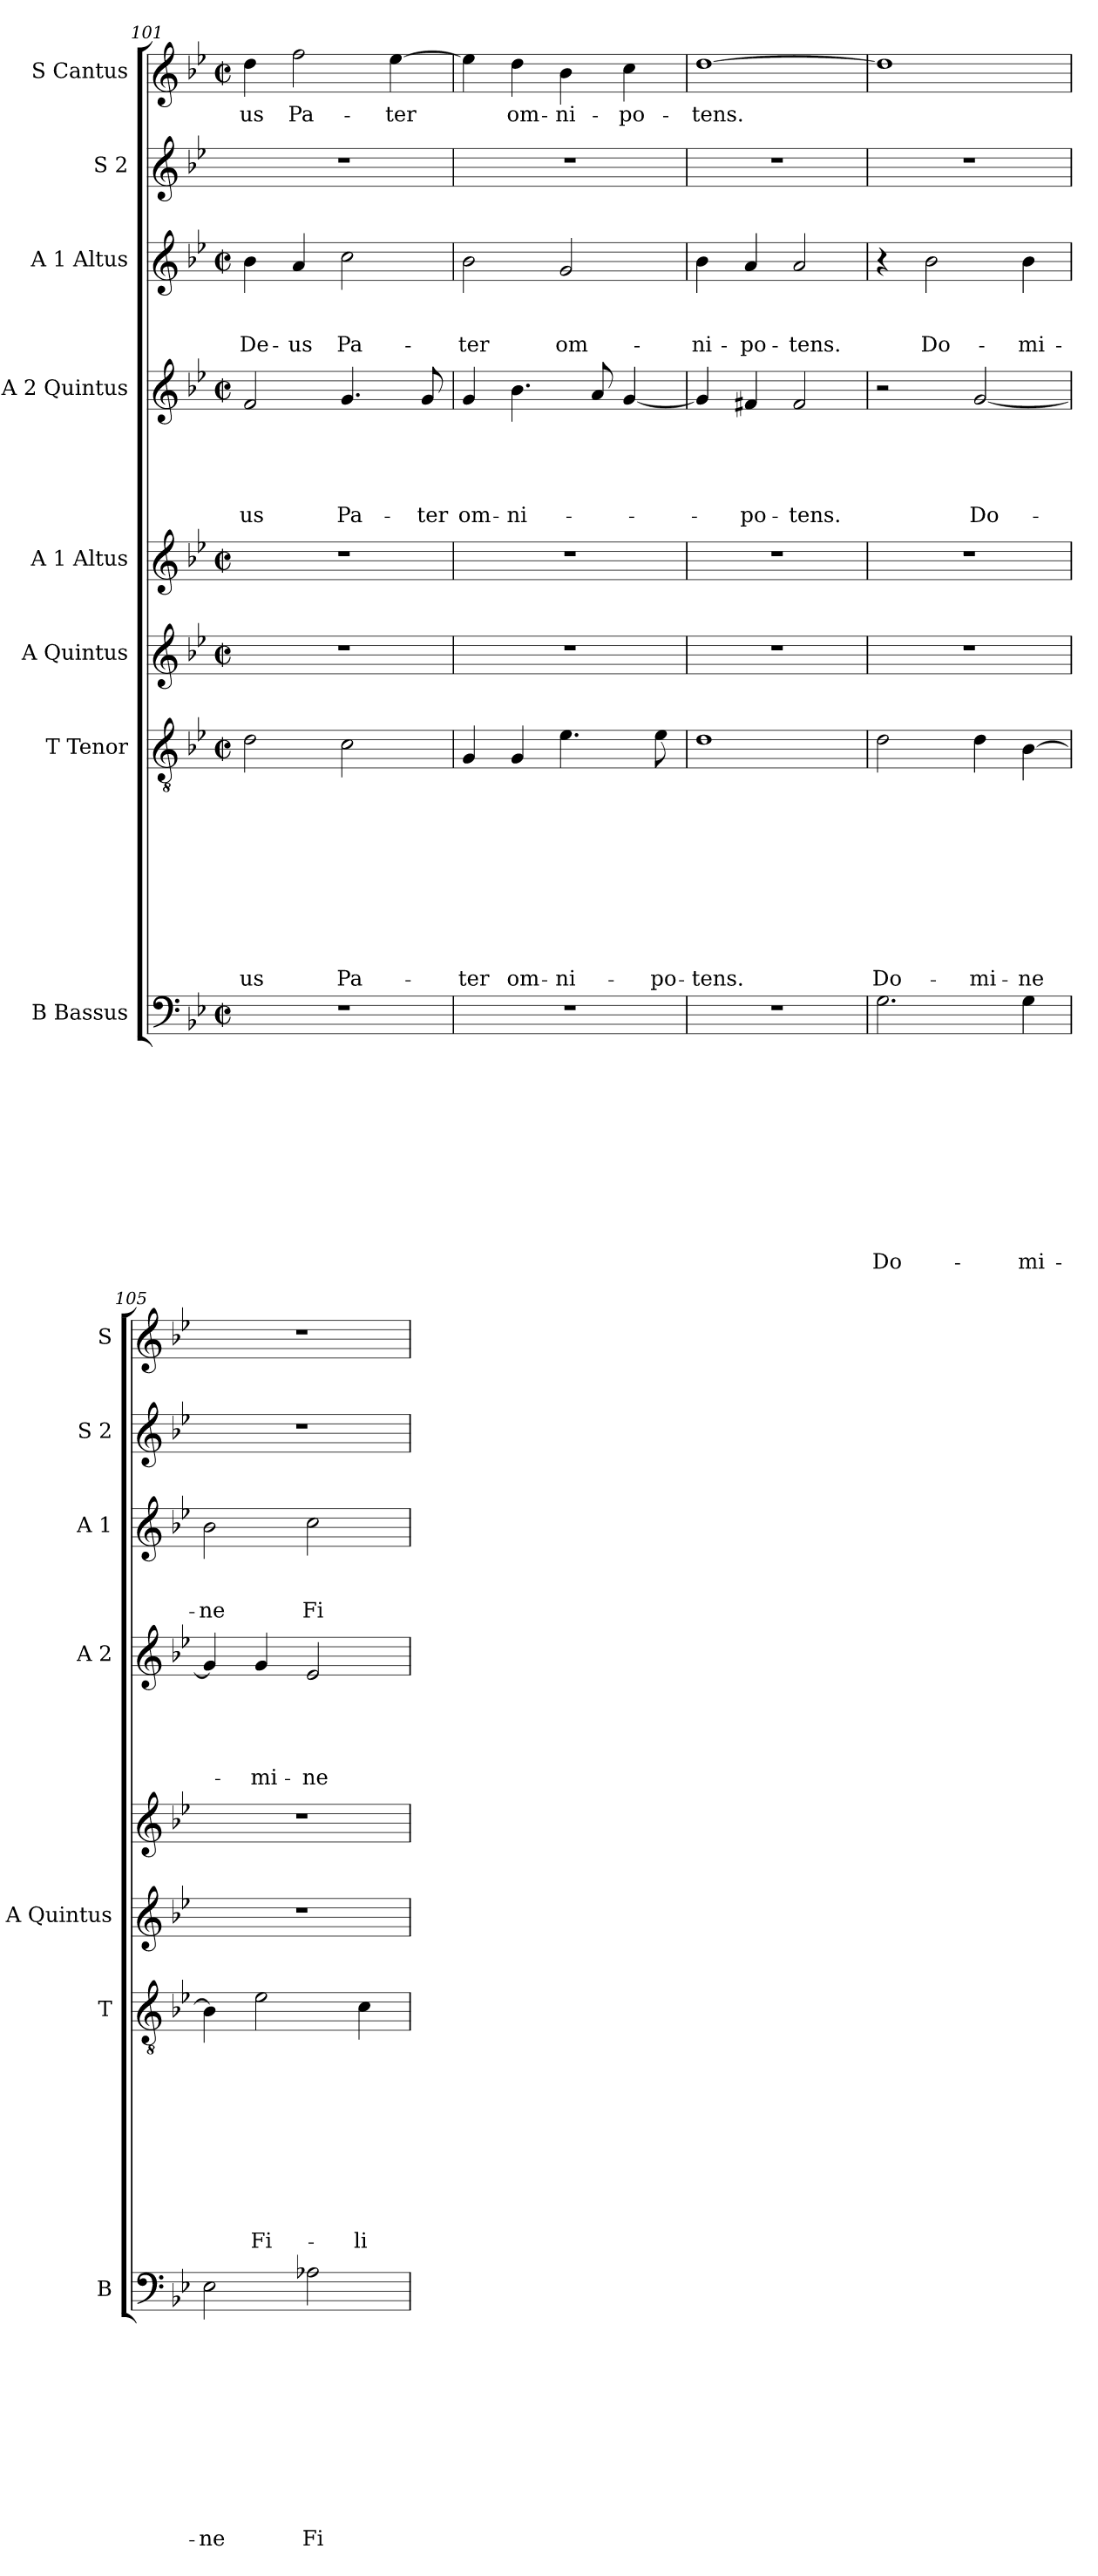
**kern	**text	**text	**text	**text	**text	**text	**text	**text	**text	**text	**text	**kern	**text	**text	**text	**text	**text	**text	**text	**text	**text	**text	**kern	**kern	**kern	**text	**text	**text	**text	**text	**kern	**text	**text	**text	**kern	**kern	**text
*part8	*part8	*part8	*part8	*part8	*part8	*part8	*part8	*part8	*part8	*part8	*part8	*part7	*part7	*part7	*part7	*part7	*part7	*part7	*part7	*part7	*part7	*part7	*part6	*part5	*part4	*part4	*part4	*part4	*part4	*part4	*part3	*part3	*part3	*part3	*part2	*part1	*part1
*staff8	*staff8	*staff8	*staff8	*staff8	*staff8	*staff8	*staff8	*staff8	*staff8	*staff8	*staff8	*staff7	*staff7	*staff7	*staff7	*staff7	*staff7	*staff7	*staff7	*staff7	*staff7	*staff7	*staff6	*staff5	*staff4	*staff4	*staff4	*staff4	*staff4	*staff4	*staff3	*staff3	*staff3	*staff3	*staff2	*staff1	*staff1
*I"B Bassus	*	*	*	*	*	*	*	*	*	*	*	*I"T Tenor	*	*	*	*	*	*	*	*	*	*	*I"A Quintus	*I"A 1 Altus	*I"A 2 Quintus	*	*	*	*	*	*I"A 1 Altus	*	*	*	*I"S 2	*I"S Cantus	*
*I'B	*	*	*	*	*	*	*	*	*	*	*	*I'T	*	*	*	*	*	*	*	*	*	*	*I'A Quintus	*	*I'A 2	*	*	*	*	*	*I'A 1	*	*	*	*I'S 2	*I'S	*
!!LO:PB:g=z
*clefF4	*	*	*	*	*	*	*	*	*	*	*	*clefGv2	*	*	*	*	*	*	*	*	*	*	*clefG2	*clefG2	*clefG2	*	*	*	*	*	*clefG2	*	*	*	*clefG2	*clefG2	*
*k[b-e-]	*	*	*	*	*	*	*	*	*	*	*	*k[b-e-]	*	*	*	*	*	*	*	*	*	*	*k[b-e-]	*k[b-e-]	*k[b-e-]	*	*	*	*	*	*k[b-e-]	*	*	*	*k[b-e-]	*k[b-e-]	*
*B-:	*	*	*	*	*	*	*	*	*	*	*	*B-:	*	*	*	*	*	*	*	*	*	*	*B-:	*B-:	*B-:	*	*	*	*	*	*B-:	*	*	*	*B-:	*B-:	*
*M2/2	*	*	*	*	*	*	*	*	*	*	*	*M2/2	*	*	*	*	*	*	*	*	*	*	*M2/2	*M2/2	*M2/2	*	*	*	*	*	*M2/2	*	*	*	*	*M2/2	*
*met(c|)	*	*	*	*	*	*	*	*	*	*	*	*met(c|)	*	*	*	*	*	*	*	*	*	*	*met(c|)	*met(c|)	*met(c|)	*	*	*	*	*	*met(c|)	*	*	*	*	*met(c|)	*
=101	=101	=101	=101	=101	=101	=101	=101	=101	=101	=101	=101	=101	=101	=101	=101	=101	=101	=101	=101	=101	=101	=101	=101	=101	=101	=101	=101	=101	=101	=101	=101	=101	=101	=101	=101	=101	=101
!	!	!	!	!	!	!	!	!	!	!	!	!	!	!	!	!	!	!	!	!	!	!LO:LY:b	!	!	!	!	!	!	!	!LO:LY:b	!	!	!	!LO:LY:b	!	!	!LO:LY:b
1r	.	.	.	.	.	.	.	.	.	.	.	2d\	.	.	.	.	.	.	.	.	.	-us	1r	1r	2f/	.	.	.	.	-us	4b-\	.	.	De-	1r	4dd\	-us
!	!	!	!	!	!	!	!	!	!	!	!	!	!	!	!	!	!	!	!	!	!	!	!	!	!	!	!	!	!	!	!	!	!	!LO:LY:b	!	!	!LO:LY:b
.	.	.	.	.	.	.	.	.	.	.	.	.	.	.	.	.	.	.	.	.	.	.	.	.	.	.	.	.	.	.	4a/	.	.	-us	.	2ff\	Pa-
!	!	!	!	!	!	!	!	!	!	!	!	!	!	!	!	!	!	!	!	!	!	!LO:LY:b	!	!	!	!	!	!	!	!LO:LY:b	!	!	!	!LO:LY:b	!	!	!
.	.	.	.	.	.	.	.	.	.	.	.	2c\	.	.	.	.	.	.	.	.	.	Pa-	.	.	4.g/	.	.	.	.	Pa-	2cc\	.	.	Pa-	.	.	.
!	!	!	!	!	!	!	!	!	!	!	!	!	!	!	!	!	!	!	!	!	!	!	!	!	!	!	!	!	!	!	!	!	!	!	!	!	!LO:LY:b
.	.	.	.	.	.	.	.	.	.	.	.	.	.	.	.	.	.	.	.	.	.	.	.	.	.	.	.	.	.	.	.	.	.	.	.	[>4ee-\	-ter
!	!	!	!	!	!	!	!	!	!	!	!	!	!	!	!	!	!	!	!	!	!	!	!	!	!	!	!	!	!	!LO:LY:b	!	!	!	!	!	!	!
.	.	.	.	.	.	.	.	.	.	.	.	.	.	.	.	.	.	.	.	.	.	.	.	.	8g/	.	.	.	.	-ter	.	.	.	.	.	.	.
=102	=102	=102	=102	=102	=102	=102	=102	=102	=102	=102	=102	=102	=102	=102	=102	=102	=102	=102	=102	=102	=102	=102	=102	=102	=102	=102	=102	=102	=102	=102	=102	=102	=102	=102	=102	=102	=102
!	!	!	!	!	!	!	!	!	!	!	!	!	!	!	!	!	!	!	!	!	!	!LO:LY:b	!	!	!	!	!	!	!	!LO:LY:b	!	!	!	!LO:LY:b	!	!	!
1r	.	.	.	.	.	.	.	.	.	.	.	4G/	.	.	.	.	.	.	.	.	.	-ter	1r	1r	4g/	.	.	.	.	om-	2b-\	.	.	-ter	1r	4ee-\]	.
!	!	!	!	!	!	!	!	!	!	!	!	!	!	!	!	!	!	!	!	!	!	!LO:LY:b	!	!	!	!	!	!	!	!LO:LY:b	!	!	!	!	!	!	!LO:LY:b
.	.	.	.	.	.	.	.	.	.	.	.	4G/	.	.	.	.	.	.	.	.	.	om-	.	.	4.b-\	.	.	.	.	-ni-	.	.	.	.	.	4dd\	om-
!	!	!	!	!	!	!	!	!	!	!	!	!	!	!	!	!	!	!	!	!	!	!LO:LY:b	!	!	!	!	!	!	!	!	!	!	!	!LO:LY:b	!	!	!LO:LY:b
.	.	.	.	.	.	.	.	.	.	.	.	4.e-\	.	.	.	.	.	.	.	.	.	-ni-	.	.	.	.	.	.	.	.	2g/	.	.	om-	.	4b-\	-ni-
.	.	.	.	.	.	.	.	.	.	.	.	.	.	.	.	.	.	.	.	.	.	.	.	.	8a/	.	.	.	.	.	.	.	.	.	.	.	.
!	!	!	!	!	!	!	!	!	!	!	!	!	!	!	!	!	!	!	!	!	!	!	!	!	!	!	!	!	!	!	!	!	!	!	!	!	!LO:LY:b
.	.	.	.	.	.	.	.	.	.	.	.	.	.	.	.	.	.	.	.	.	.	.	.	.	[<4g/	.	.	.	.	.	.	.	.	.	.	4cc\	-po-
!	!	!	!	!	!	!	!	!	!	!	!	!	!	!	!	!	!	!	!	!	!	!LO:LY:b	!	!	!	!	!	!	!	!	!	!	!	!	!	!	!
.	.	.	.	.	.	.	.	.	.	.	.	8e-\	.	.	.	.	.	.	.	.	.	-po-	.	.	.	.	.	.	.	.	.	.	.	.	.	.	.
=103	=103	=103	=103	=103	=103	=103	=103	=103	=103	=103	=103	=103	=103	=103	=103	=103	=103	=103	=103	=103	=103	=103	=103	=103	=103	=103	=103	=103	=103	=103	=103	=103	=103	=103	=103	=103	=103
!	!	!	!	!	!	!	!	!	!	!	!	!	!	!	!	!	!	!	!	!	!	!LO:LY:b	!	!	!	!	!	!	!	!	!	!	!	!LO:LY:b	!	!	!LO:LY:b
1r	.	.	.	.	.	.	.	.	.	.	.	1d	.	.	.	.	.	.	.	.	.	-tens.	1r	1r	4g/]	.	.	.	.	.	4b-\	.	.	-ni-	1r	[>1dd	-tens.
!	!	!	!	!	!	!	!	!	!	!	!	!	!	!	!	!	!	!	!	!	!	!	!	!	!	!	!	!	!	!LO:LY:b	!	!	!	!LO:LY:b	!	!	!
.	.	.	.	.	.	.	.	.	.	.	.	.	.	.	.	.	.	.	.	.	.	.	.	.	4f#X/	.	.	.	.	-po-	4a/	.	.	-po-	.	.	.
!	!	!	!	!	!	!	!	!	!	!	!	!	!	!	!	!	!	!	!	!	!	!	!	!	!	!	!	!	!	!LO:LY:b	!	!	!	!LO:LY:b	!	!	!
.	.	.	.	.	.	.	.	.	.	.	.	.	.	.	.	.	.	.	.	.	.	.	.	.	2f#/	.	.	.	.	-tens.	2a/	.	.	-tens.	.	.	.
=104	=104	=104	=104	=104	=104	=104	=104	=104	=104	=104	=104	=104	=104	=104	=104	=104	=104	=104	=104	=104	=104	=104	=104	=104	=104	=104	=104	=104	=104	=104	=104	=104	=104	=104	=104	=104	=104
!	!	!	!	!	!	!	!	!	!	!	!LO:LY:b	!	!	!	!	!	!	!	!	!	!	!LO:LY:b	!	!	!	!	!	!	!	!	!	!	!	!	!	!	!
2.G\	.	.	.	.	.	.	.	.	.	.	Do-	2d\	.	.	.	.	.	.	.	.	.	Do-	1r	1r	2r	.	.	.	.	.	4r	.	.	.	1r	1dd]	.
!	!	!	!	!	!	!	!	!	!	!	!	!	!	!	!	!	!	!	!	!	!	!	!	!	!	!	!	!	!	!	!	!	!	!LO:LY:b	!	!	!
.	.	.	.	.	.	.	.	.	.	.	.	.	.	.	.	.	.	.	.	.	.	.	.	.	.	.	.	.	.	.	2b-\	.	.	Do-	.	.	.
!	!	!	!	!	!	!	!	!	!	!	!	!	!	!	!	!	!	!	!	!	!	!LO:LY:b	!	!	!	!	!	!	!	!LO:LY:b	!	!	!	!	!	!	!
.	.	.	.	.	.	.	.	.	.	.	.	4d\	.	.	.	.	.	.	.	.	.	-mi-	.	.	[<2g/	.	.	.	.	Do-	.	.	.	.	.	.	.
!	!	!	!	!	!	!	!	!	!	!	!LO:LY:b	!	!	!	!	!	!	!	!	!	!	!LO:LY:b	!	!	!	!	!	!	!	!	!	!	!	!LO:LY:b	!	!	!
4G\	.	.	.	.	.	.	.	.	.	.	-mi-	[>4B-\	.	.	.	.	.	.	.	.	.	-ne	.	.	.	.	.	.	.	.	4b-\	.	.	-mi-	.	.	.
=105	=105	=105	=105	=105	=105	=105	=105	=105	=105	=105	=105	=105	=105	=105	=105	=105	=105	=105	=105	=105	=105	=105	=105	=105	=105	=105	=105	=105	=105	=105	=105	=105	=105	=105	=105	=105	=105
!	!	!	!	!	!	!	!	!	!	!	!LO:LY:b	!	!	!	!	!	!	!	!	!	!	!	!	!	!	!	!	!	!	!	!	!	!	!LO:LY:b	!	!	!
2E-\	.	.	.	.	.	.	.	.	.	.	-ne	4B-\]	.	.	.	.	.	.	.	.	.	.	1r	1r	4g/]	.	.	.	.	.	2b-\	.	.	-ne	1r	1r	.
!	!	!	!	!	!	!	!	!	!	!	!	!	!	!	!	!	!	!	!	!	!	!LO:LY:b	!	!	!	!	!	!	!	!LO:LY:b	!	!	!	!	!	!	!
.	.	.	.	.	.	.	.	.	.	.	.	2e-\	.	.	.	.	.	.	.	.	.	Fi-	.	.	4g/	.	.	.	.	-mi-	.	.	.	.	.	.	.
!	!	!	!	!	!	!	!	!	!	!	!LO:LY:b	!	!	!	!	!	!	!	!	!	!	!	!	!	!	!	!	!	!	!LO:LY:b	!	!	!	!LO:LY:b	!	!	!
2A-X\	.	.	.	.	.	.	.	.	.	.	Fi-	.	.	.	.	.	.	.	.	.	.	.	.	.	2e-/	.	.	.	.	-ne	2cc\	.	.	Fi-	.	.	.
!	!	!	!	!	!	!	!	!	!	!	!	!	!	!	!	!	!	!	!	!	!	!LO:LY:b	!	!	!	!	!	!	!	!	!	!	!	!	!	!	!
.	.	.	.	.	.	.	.	.	.	.	.	4c\	.	.	.	.	.	.	.	.	.	-li	.	.	.	.	.	.	.	.	.	.	.	.	.	.	.
=	=	=	=	=	=	=	=	=	=	=	=	=	=	=	=	=	=	=	=	=	=	=	=	=	=	=	=	=	=	=	=	=	=	=	=	=	=
*-	*-	*-	*-	*-	*-	*-	*-	*-	*-	*-	*-	*-	*-	*-	*-	*-	*-	*-	*-	*-	*-	*-	*-	*-	*-	*-	*-	*-	*-	*-	*-	*-	*-	*-	*-	*-	*-
